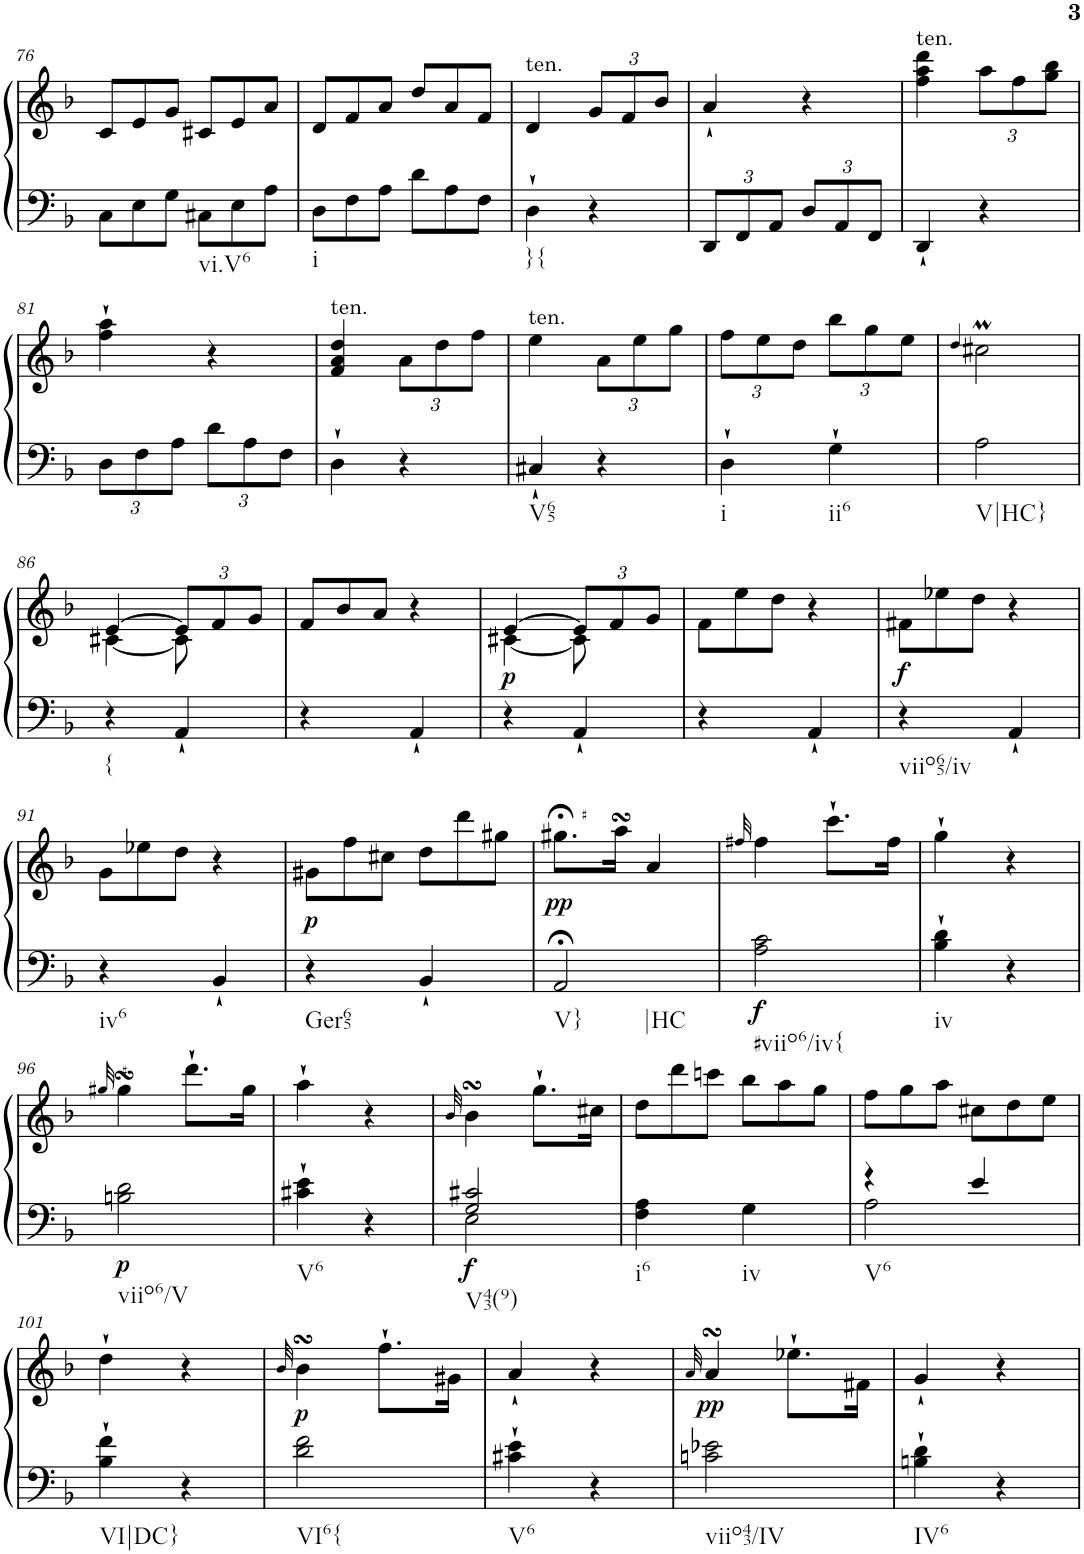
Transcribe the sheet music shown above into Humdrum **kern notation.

**kern	**kern	**dynam	**harte
*part1	*part1	*part1	*part1
*staff2	*staff1	*staff1/2	*
*I"Harpsichord	*	*	*
*I'Hch.	*	*	*
!!LO:PB:g=z
*clefF4	*clefG2	*	*
*k[b-]	*k[b-]	*	*
*M2/4	*M2/4	*	*
*Xtuplet	*Xtuplet	*	*
=76	=76	=76	=76
12C\L	12c/L	.	.
12E\	12e/	.	.
12G\J	12g/J	.	.
12C#X\L	12c#X/L	.	.
12E\	12e/	.	.
12A\J	12a/J	.	.
=77	=77	=77	=77
12D\L	12d/L	.	.
12F\	12f/	.	.
12A\J	12a/J	.	.
12d\L	12dd/L	.	.
12A\	12a/	.	.
12F\J	12f/J	.	.
=78	=78	=78	=78
!	!LO:TX:a:t=ten.	!	!LO:H:kt=}{
4D`\	4d/	.	N
*	*tuplet	*	*
*	*Xbrackettup	*	*
4r	12g/L	.	.
.	12f/	.	.
.	12b-/J	.	.
=79	=79	=79	=79
*tuplet	*	*	*
*Xbrackettup	*	*	*
12DD/L	4a`/	.	.
12FF/	.	.	.
12AA/J	.	.	.
12D/L	4r	.	.
12AA/	.	.	.
12FF/J	.	.	.
=80	=80	=80	=80
!	!LO:TX:a:t=ten.	!	!
4DD`/	4ff\ 4aa\ 4ddd\	.	.
4r	12aa\L	.	.
.	12ff\	.	.
.	12gg\ 12bb-\J	.	.
!!LO:LB:g=z
=81	=81	=81	=81
12D\L	4ff\` 4aa\`	.	.
12F\	.	.	.
12A\J	.	.	.
12d\L	4r	.	.
12A\	.	.	.
12F\J	.	.	.
=82	=82	=82	=82
!	!LO:TX:a:t=ten.	!	!
4D`\	4f/ 4a/ 4dd/	.	.
4r	12a\L	.	.
.	12dd\	.	.
.	12ff\J	.	.
=83	=83	=83	=83
!	!LO:TX:a:t=ten.	!	!
4C#X`/	4ee\	.	.
4r	12a\L	.	.
.	12ee\	.	.
.	12gg\J	.	.
=84	=84	=84	=84
4D`\	12ff\L	.	.
.	12ee\	.	.
.	12dd\J	.	.
4G`\	12bb-\L	.	.
.	12gg\	.	.
.	12ee\J	.	.
=85	=85	=85	=85
.	4qdd/	.	.
2A\	2cc#Xm\	.	.
!!LO:LB:g=z
=86	=86	=86	=86
*	*^	*	*
!	!	!	!	!LO:H:kt={
4r	[4e/	[4c#X\	.	N
4AA`/	12e/L]	8c#\]	.	.
.	12f/	.	.	.
.	.	8ryy	.	.
.	12g/J	.	.	.
*	*v	*v	*	*
=87	=87	=87	=87
*	*Xtuplet	*	*
4r	12f/L	.	.
.	12b-/	.	.
.	12a/J	.	.
4AA`/	4r	.	.
=88	=88	=88	=88
*	*^	*	*
!	!	!	!LO:DY:b	!
4r	[4e/	[4c#X\	p	.
*	*tuplet	*	*	*
4AA`/	12e/L]	8c#\]	.	.
.	12f/	.	.	.
.	.	8ryy	.	.
.	12g/J	.	.	.
*	*v	*v	*	*
=89	=89	=89	=89
*	*Xtuplet	*	*
4r	12f\L	.	.
.	12ee\	.	.
.	12dd\J	.	.
4AA`/	4r	.	.
=90	=90	=90	=90
!	!	!LO:DY:b	!
4r	12f#X\L	f	.
.	12ee-X\	.	.
.	12dd\J	.	.
4AA`/	4r	.	.
!!LO:LB:g=z
=91	=91	=91	=91
4r	12g\L	.	.
.	12ee-X\	.	.
.	12dd\J	.	.
4BB-`/	4r	.	.
=92	=92	=92	=92
!	!	!LO:DY:b	!LO:H:kt=Ger65
4r	12g#X\L	p	N
.	12ff\	.	.
.	12cc#X\J	.	.
4BB-`/	12dd\L	.	.
.	12ddd\	.	.
.	12gg#X\J	.	.
=93	=93	=93	=93
!	!	!LO:DY:b	!LO:H:kt=|HC
2AA;</	8.gg#X;<\L	pp	N
.	16aasSsS\Jk	.	.
.	4a/	.	.
=94	=94	=94	=94
.	32qff#X/	.	.
!	!	!LO:DY:b=2	!
2A\ 2c\	4ff#\	f	.
.	8.ccc`\L	.	.
.	16ff#\Jk	.	.
=95	=95	=95	=95
4B-\` 4d\`	4gg`\	.	.
4r	4r	.	.
!!LO:LB:g=z
=96	=96	=96	=96
.	32qgg#X/	.	.
!	!	!LO:DY:b=2	!
2Bn\ 2d\	4gg#sSsS\	p	.
.	8.ddd`\L	.	.
.	16gg#\Jk	.	.
=97	=97	=97	=97
4c#X\` 4e\`	4aa`\	.	.
4r	4r	.	.
=98	=98	=98	=98
.	32qb-/	.	.
*^	*	*	*
!	!	!	!LO:DY:b=2	!
2G/ 2c#X/	2E\	4b-sSSs\	f	.
.	.	8.gg`\L	.	.
.	.	16cc#X\Jk	.	.
*v	*v	*	*	*
=99	=99	=99	=99
4F\ 4A\	12dd\L	.	.
.	12ddd\	.	.
.	12cccn\J	.	.
4G\	12bb-\L	.	.
.	12aa\	.	.
.	12gg\J	.	.
=100	=100	=100	=100
*^	*	*	*
4r	2A\	12ff\L	.	.
.	.	12gg\	.	.
.	.	12aa\J	.	.
4e/	.	12cc#X\L	.	.
.	.	12dd\	.	.
.	.	12ee\J	.	.
*v	*v	*	*	*
!!LO:LB:g=z
=101	=101	=101	=101
4B-\` 4f\`	4dd`\	.	.
4r	4r	.	.
=102	=102	=102	=102
.	32qb-/	.	.
!	!	!LO:DY:b	!
2d\ 2f\	4b-sSSs\	p	.
.	8.ff`\L	.	.
.	16g#X\Jk	.	.
=103	=103	=103	=103
4c#X\` 4e\`	4a`/	.	.
4r	4r	.	.
=104	=104	=104	=104
.	32qa/	.	.
!	!	!LO:DY:b	!
2cn\ 2e-X\	4asSsS/	pp	.
.	8.ee-X`\L	.	.
.	16f#X\Jk	.	.
=105	=105	=105	=105
4Bn\` 4d\`	4g`/	.	.
4r	4r	.	.
=	=	=	=
*-	*-	*-	*-
